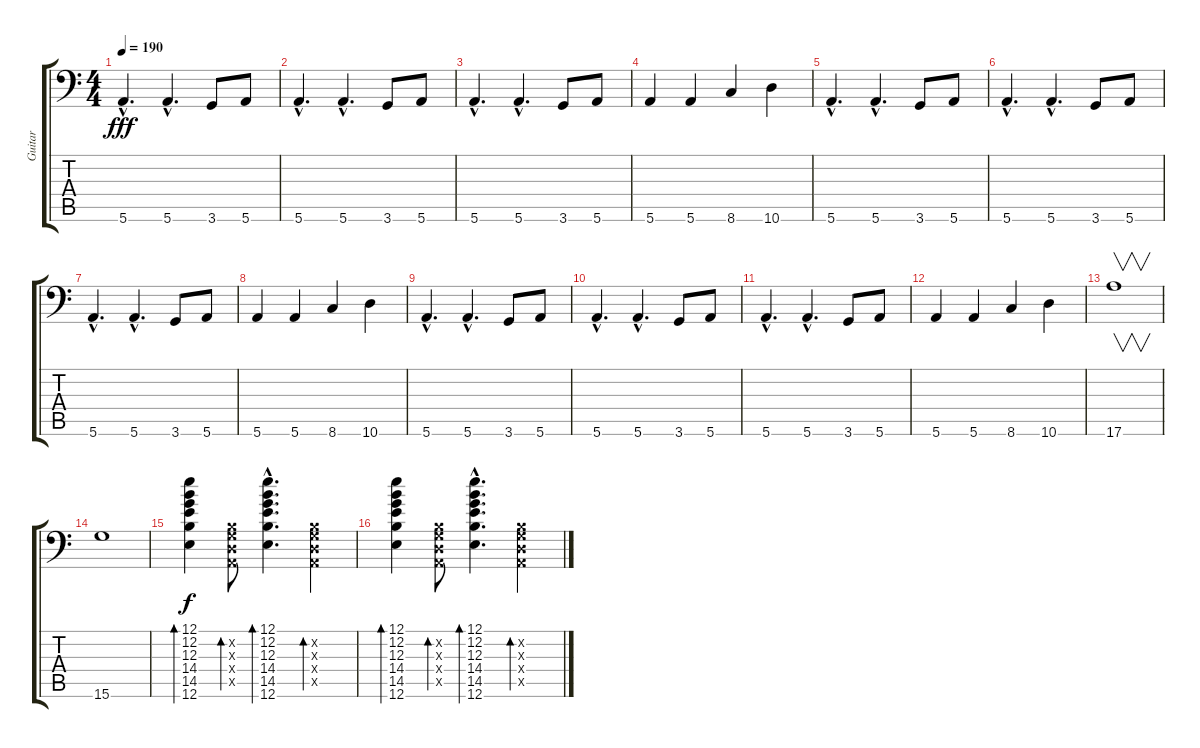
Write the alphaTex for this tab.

\track ("Guitar" "Guitar") {instrument acousticguitarsteel}
\staff {score tabs}
\tuning (E3 B2 G2 D2 A1 E1) {hide}
\ts (4 4)
\tempo 190
\clef f4
\ks c
5.6{hac}.4{d dy fff} 5.6{hac}.4{d} 3.6.8 5.6.8 |
5.6{hac}.4{d} 5.6{hac}.4{d} 3.6.8 5.6.8 |
5.6{hac}.4{d} 5.6{hac}.4{d} 3.6.8 5.6.8 |
5.6.4 5.6.4 8.6.4 10.6.4 |
5.6{hac}.4{d} 5.6{hac}.4{d} 3.6.8 5.6.8 |
5.6{hac}.4{d} 5.6{hac}.4{d} 3.6.8 5.6.8 |
5.6{hac}.4{d} 5.6{hac}.4{d} 3.6.8 5.6.8 |
5.6.4 5.6.4 8.6.4 10.6.4 |
5.6{hac}.4{d} 5.6{hac}.4{d} 3.6.8 5.6.8 |
5.6{hac}.4{d} 5.6{hac}.4{d} 3.6.8 5.6.8 |
5.6{hac}.4{d} 5.6{hac}.4{d} 3.6.8 5.6.8 |
5.6.4 5.6.4 8.6.4 10.6.4 |
17.6.1{v} |
15.6.1 |
(12.1 12.2 12.3 14.4 14.5 12.6).4{bd 60 dy f} (0.2{x} 0.3{x} 0.4{x} 0.5{x}).8{bd 60} (12.1{hac} 12.2{hac} 12.3{hac} 14.4{hac} 14.5{hac} 12.6{hac}).4{d bd 60} (0.2{x} 0.3{x} 0.4{x} 0.5{x}).4{bd 60} |
(12.1 12.2 12.3 14.4 14.5 12.6).4{bd 60} (0.2{x} 0.3{x} 0.4{x} 0.5{x}).8{bd 60} (12.1{hac} 12.2{hac} 12.3{hac} 14.4{hac} 14.5{hac} 12.6{hac}).4{d bd 60} (0.2{x} 0.3{x} 0.4{x} 0.5{x}).4{bd 60}
